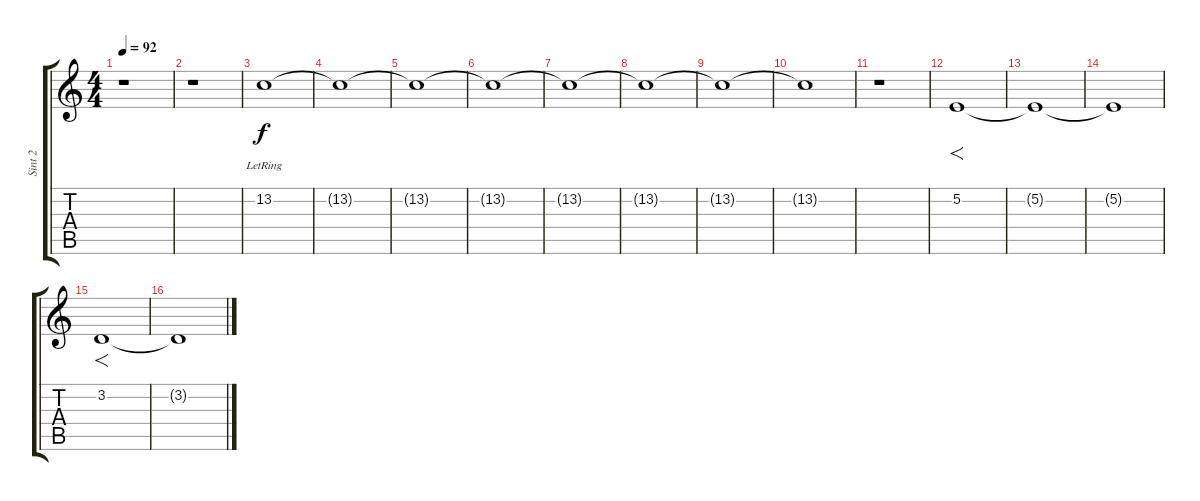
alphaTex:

\track ("Sint 2" "Sint 2") {instrument stringensemble2}
\staff {score tabs}
\tuning (E4 B3 G3 D3 A2 E2) {hide}
\ts (4 4)
\tempo 92
\clef g2
\ks c
r.1{dy f} |
r.1 |
13.2{lr}.1 |
13.2{t}.1 |
13.2{t}.1 |
13.2{t}.1 |
13.2{t}.1 |
13.2{t}.1 |
13.2{t}.1 |
13.2{t}.1 |
r.1 |
5.2.1{f} |
5.2{t}.1 |
5.2{t}.1 |
3.2.1{f} |
3.2{t}.1
